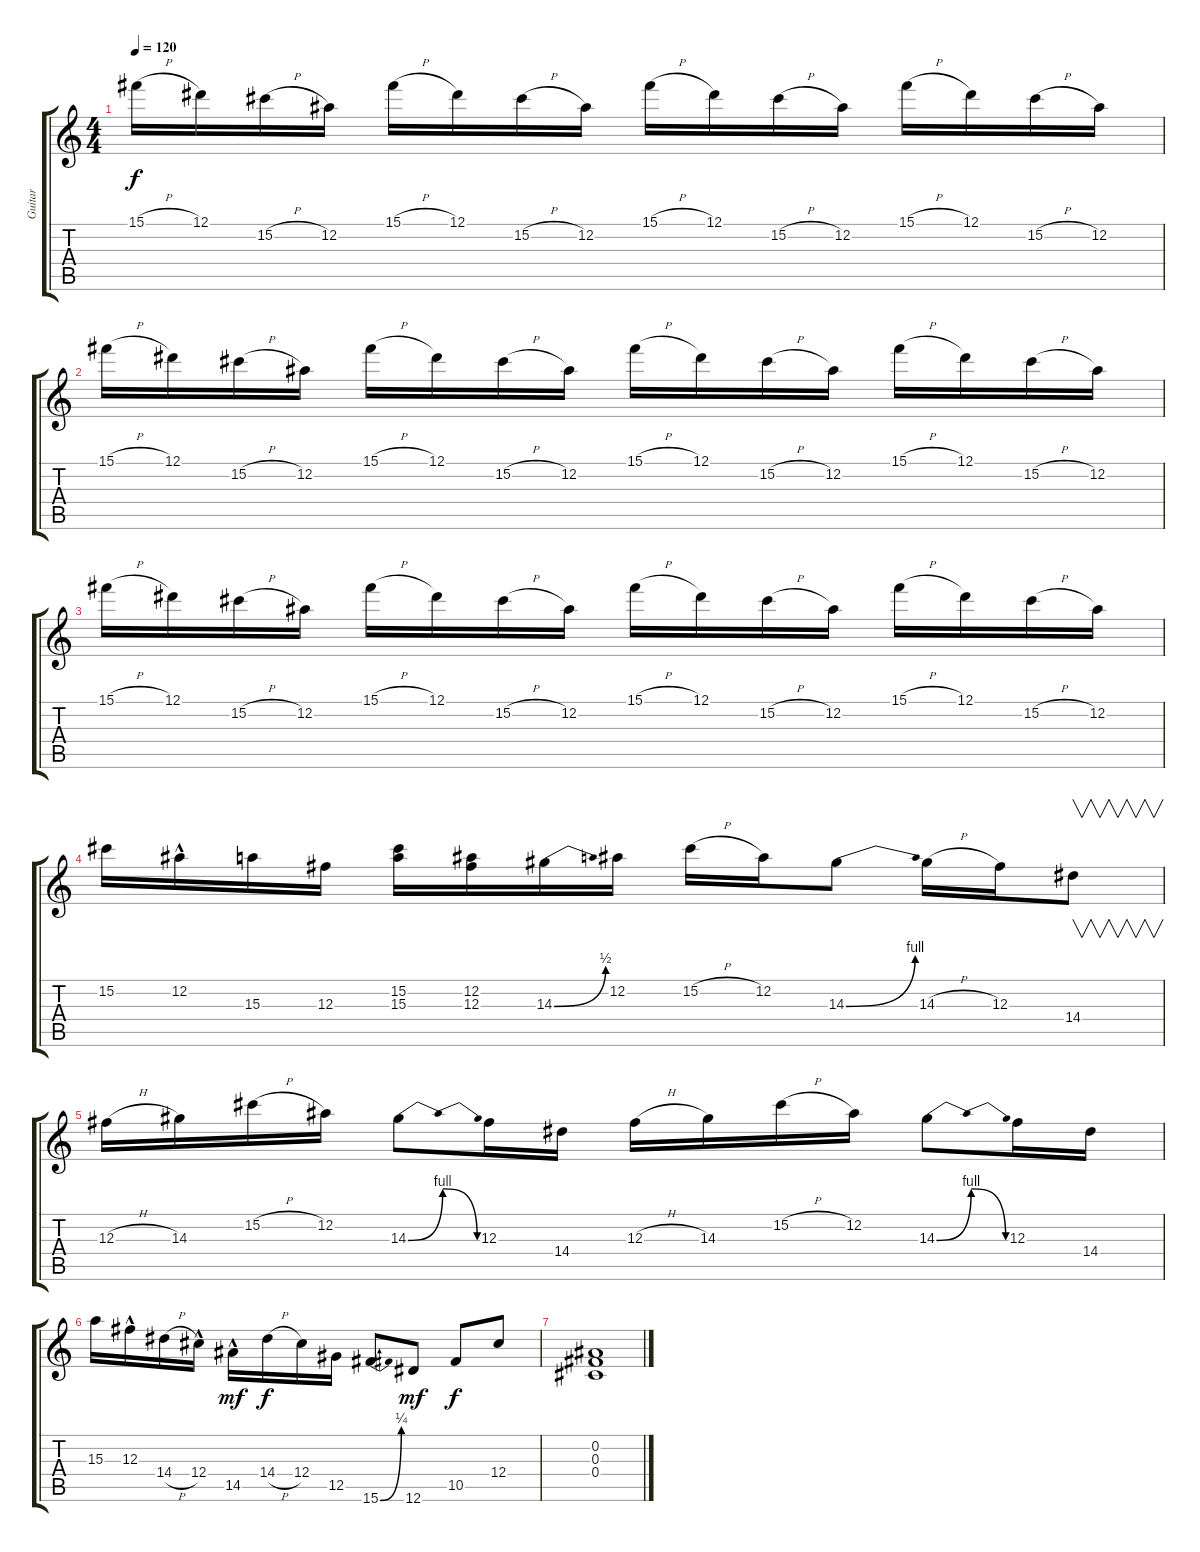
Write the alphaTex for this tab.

\track ("Guitar" "Guitar") {instrument overdrivenguitar}
\staff {score tabs}
\tuning (Eb4 Bb3 Gb3 Db3 Ab2 Eb2) {hide}
\ts (4 4)
\tempo 120
\clef g2
\ks c
15.1{h}.16{dy f} 12.1.16 15.2{h}.16 12.2.16 15.1{h}.16 12.1.16 15.2{h}.16 12.2.16 15.1{h}.16 12.1.16 15.2{h}.16 12.2.16 15.1{h}.16 12.1.16 15.2{h}.16 12.2.16 |
15.1{h}.16 12.1.16 15.2{h}.16 12.2.16 15.1{h}.16 12.1.16 15.2{h}.16 12.2.16 15.1{h}.16 12.1.16 15.2{h}.16 12.2.16 15.1{h}.16 12.1.16 15.2{h}.16 12.2.16 |
15.1{h}.16 12.1.16 15.2{h}.16 12.2.16 15.1{h}.16 12.1.16 15.2{h}.16 12.2.16 15.1{h}.16 12.1.16 15.2{h}.16 12.2.16 15.1{h}.16 12.1.16 15.2{h}.16 12.2.16 |
15.2.16 12.2{hac}.16 15.3.16 12.3.16 (15.2 15.3).16 (12.2 12.3).16 14.3{be (bend 0 0 60 2)}.16 12.2.16 15.2{h}.16 12.2.16 14.3{be (bend 0 0 60 4)}.8 14.3{h}.16 12.3.16 14.4.8{v} |
12.3{h}.16 14.3.16 15.2{h}.16 12.2.16 14.3{be (bendrelease 0 0 15 4 30 4 60 0)}.8 12.3.16 14.4.16 12.3{h}.16 14.3.16 15.2{h}.16 12.2.16 14.3{be (bendrelease 0 0 15 4 30 4 60 0)}.8 12.3.16 14.4.16 |
15.3.16 12.3{hac}.16 14.4{h}.16 12.4{hac}.16 14.5{hac}.16{dy mf} 14.4{h}.16{dy f} 12.4.16 12.5.16 15.6{be (bend 0 0 60 1)}.8 12.6.8{dy mf} 10.5.8{dy f} 12.4.8 |
(0.2 0.3 0.4).1
